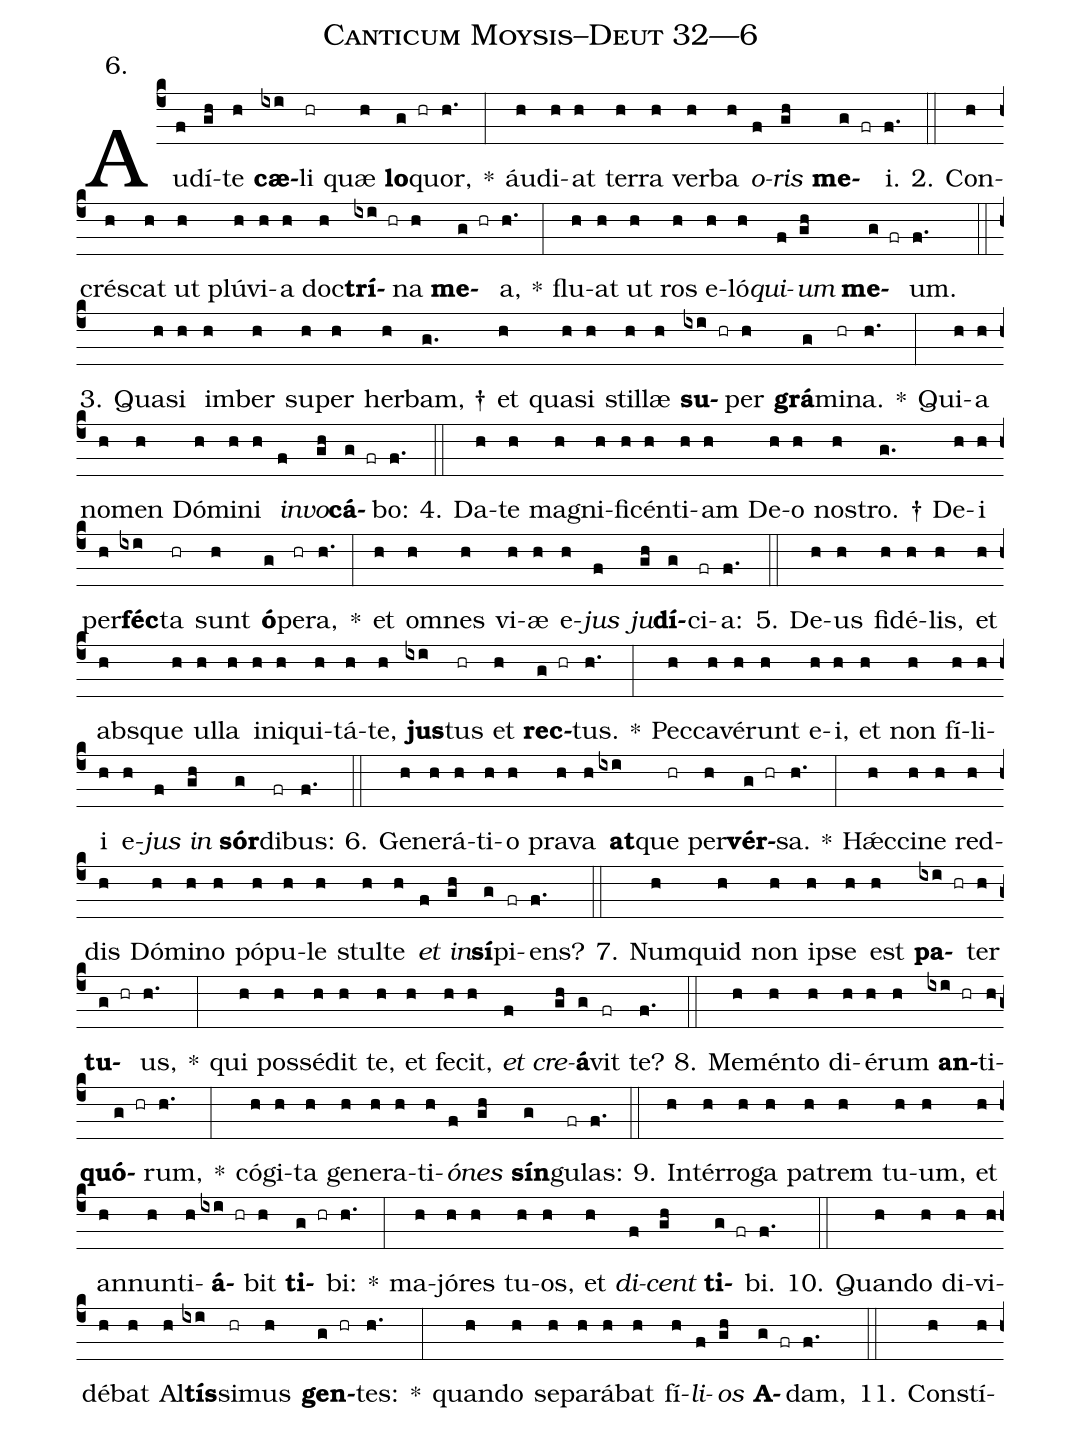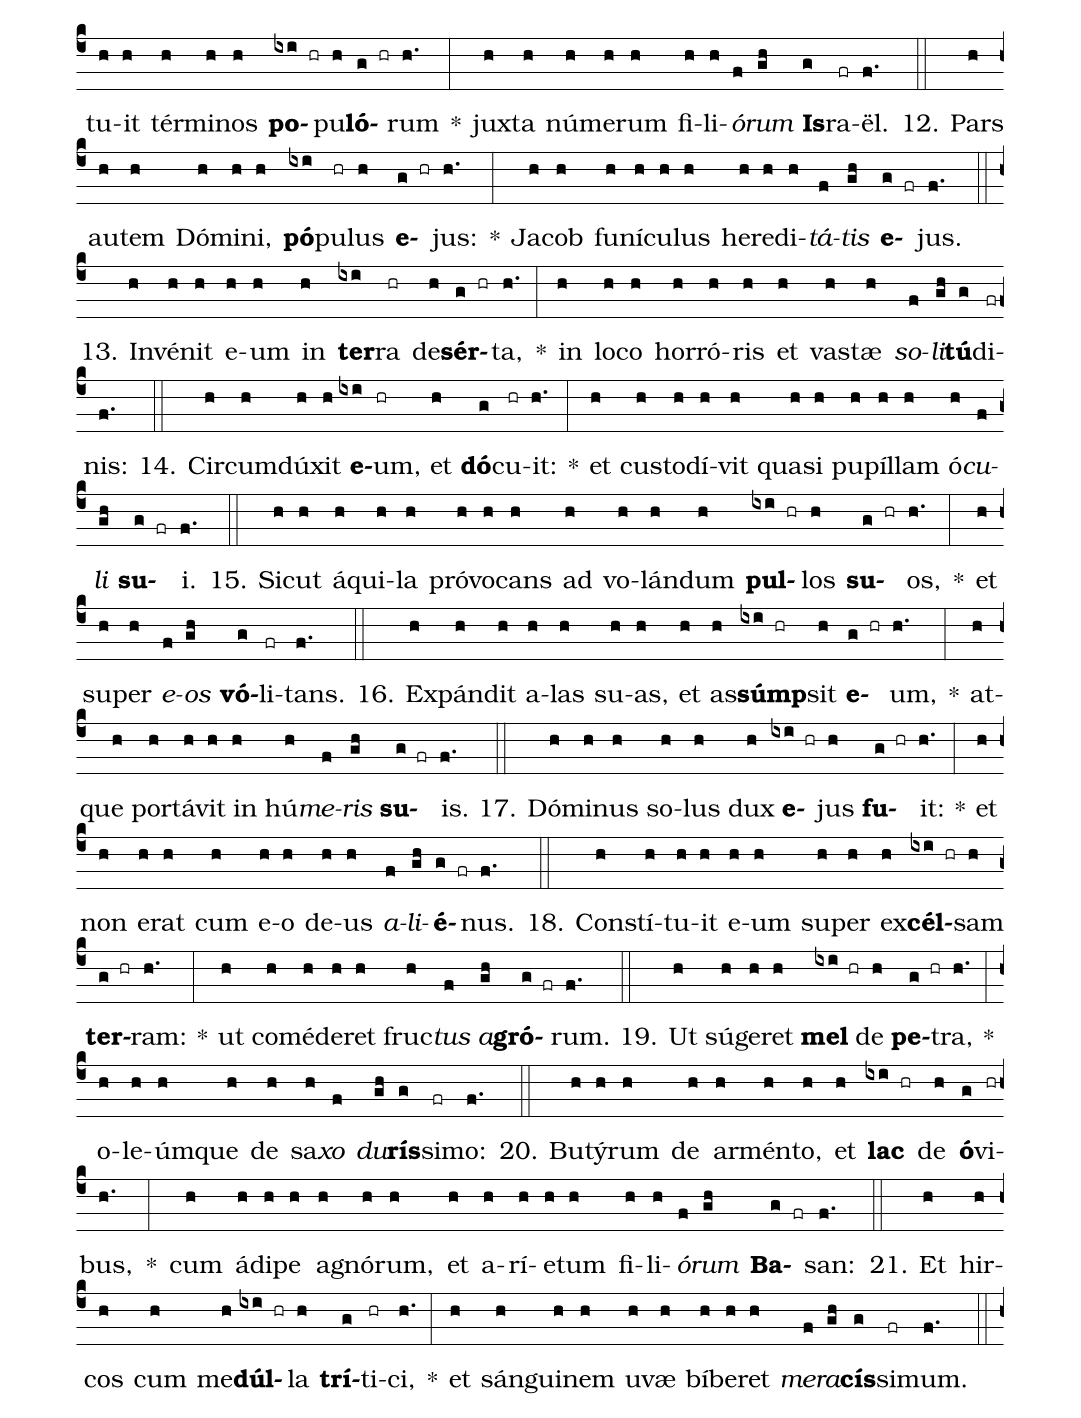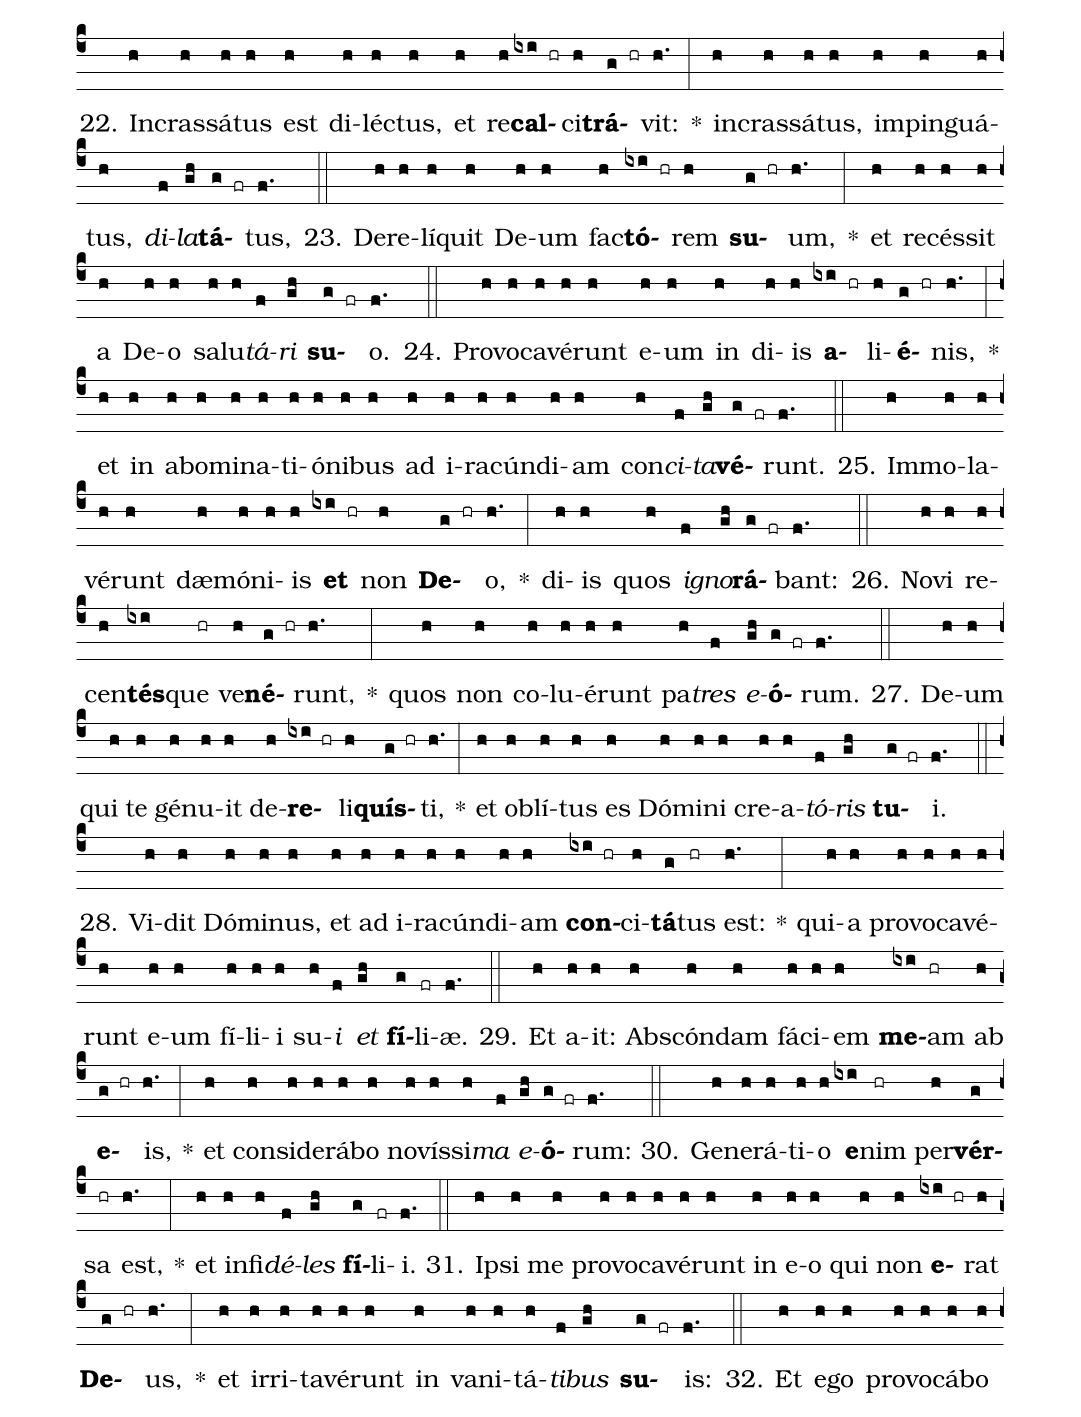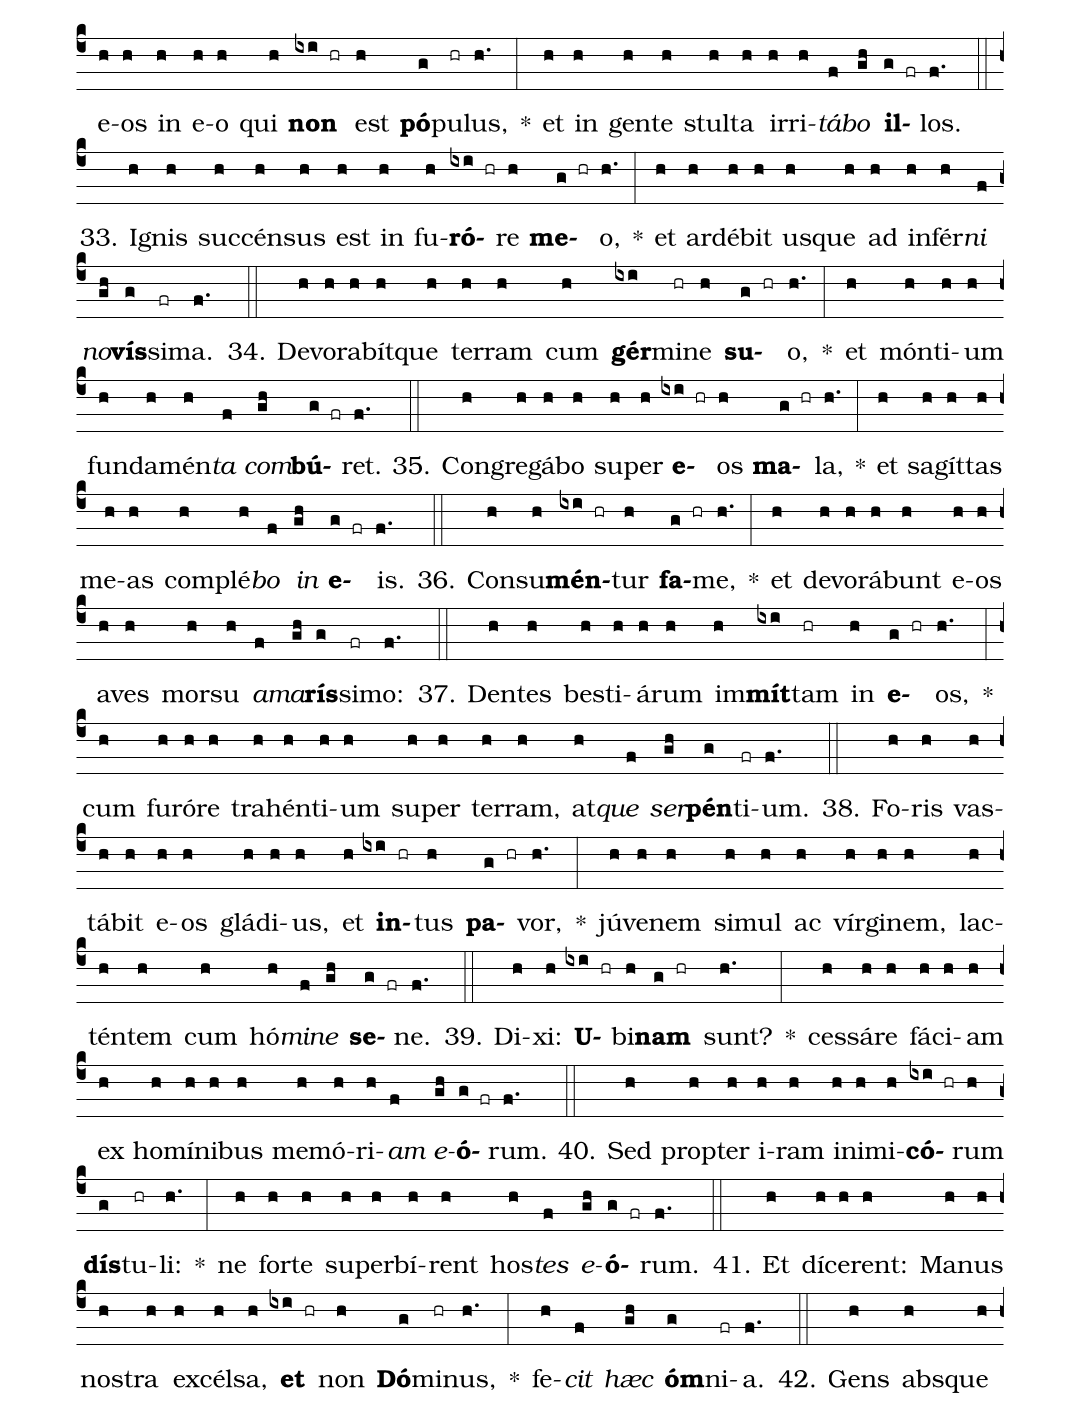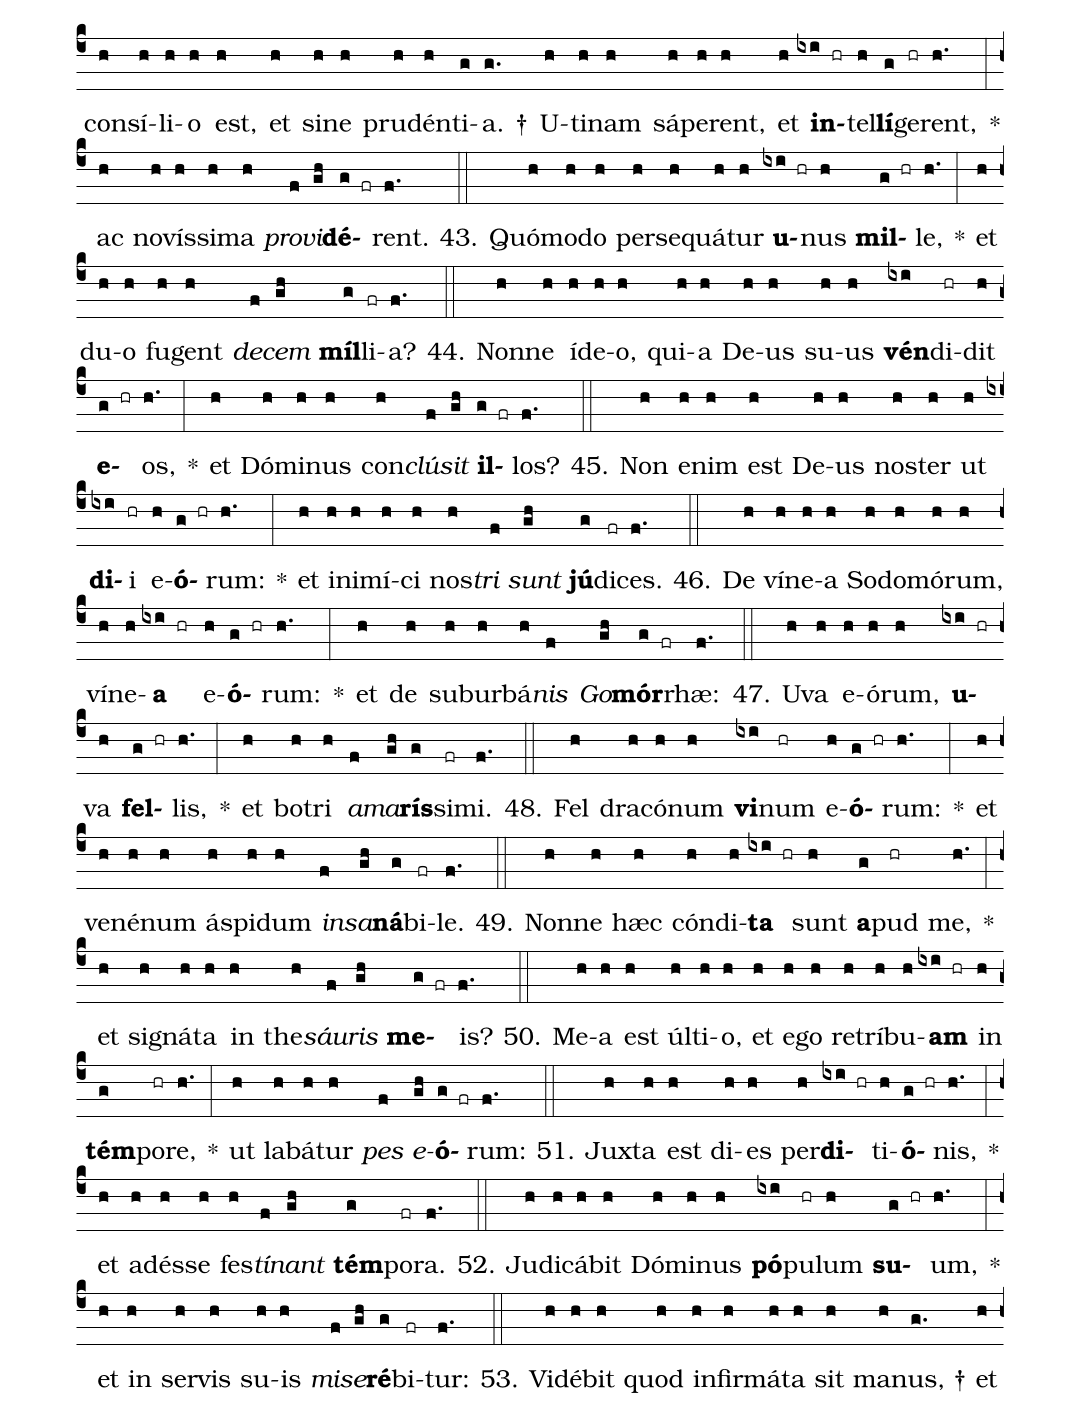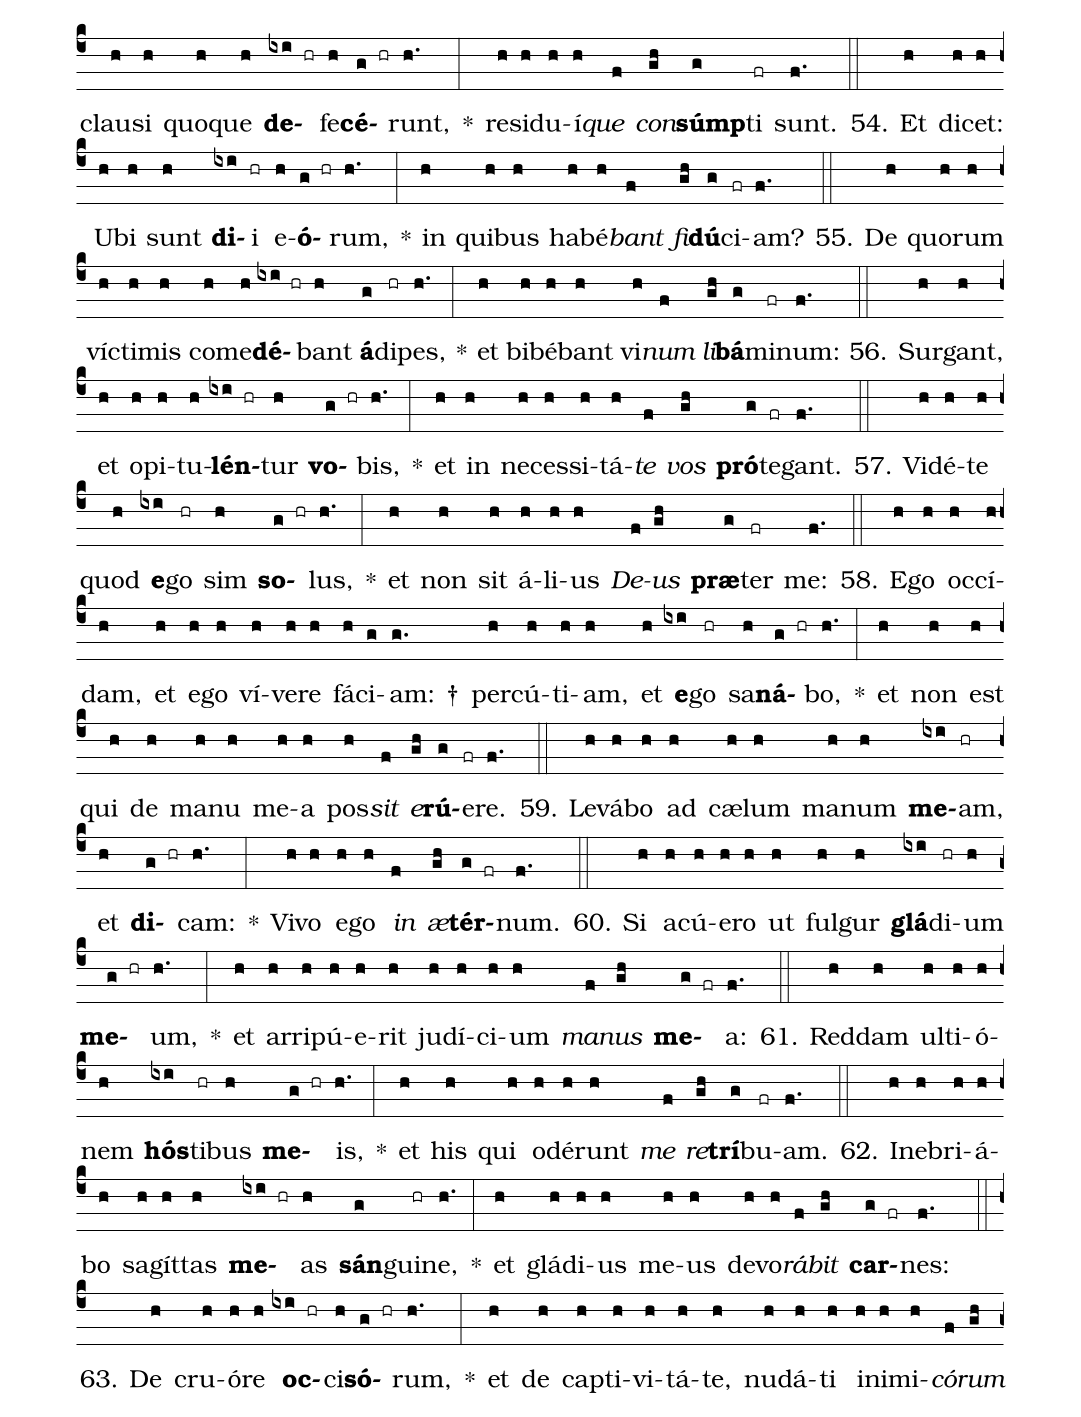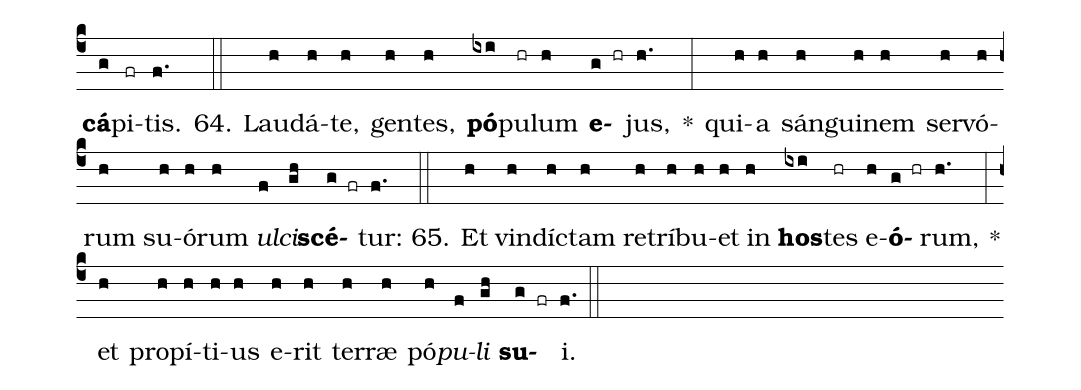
name: Canticum Moysis--Deut 32---6;
annotation: 6.;
%%
(c4)Au(f)dí(gh)te(h) <b>cæ</b>(ixi)li(hr) quæ(h) <b>lo</b>(g hr)quor,(h.) *(:) áu(h)di(h)at(h) ter(h)ra(h) ver(h)ba(h) <i>o</i>(f)<i>ris</i>(gh) <b>me</b>(g fr)i.(f.) (::)
2. Con(h)crés(h)cat(h) ut(h) plú(h)vi(h)a(h) doc(h)<b>trí</b>(ixi hr)na(h) <b>me</b>(g hr)a,(h.) *(:) flu(h)at(h) ut(h) ros(h) e(h)ló(h)<i>qui</i>(f)<i>um</i>(gh) <b>me</b>(g fr)um.(f.) (::)
3. Qua(h)si(h) im(h)ber(h) su(h)per(h) her(h)bam, †(g.) et(h) qua(h)si(h) stil(h)læ(h) <b>su</b>(ixi hr)per(h) <b>grá</b>(g)mi(hr)na.(h.) *(:) Qui(h)a(h) no(h)men(h) Dó(h)mi(h)ni(h) <i>in</i>(f)<i>vo</i>(gh)<b>cá</b>(g fr)bo:(f.) (::)
4. Da(h)te(h) ma(h)gni(h)fi(h)cén(h)ti(h)am(h) De(h)o(h) nos(h)tro. †(g.) De(h)i(h) per(h)<b>féc</b>(ixi)ta(hr) sunt(h) <b>ó</b>(g)pe(hr)ra,(h.) *(:) et(h) om(h)nes(h) vi(h)æ(h) e(h)<i>jus</i>(f) <i>ju</i>(gh)<b>dí</b>(g)ci(fr)a:(f.) (::)
5. De(h)us(h) fi(h)dé(h)lis,(h) et(h) abs(h)que(h) ul(h)la(h) in(h)i(h)qui(h)tá(h)te,(h) <b>jus</b>(ixi)tus(hr) et(h) <b>rec</b>(g hr)tus.(h.) *(:) Pec(h)ca(h)vé(h)runt(h) e(h)i,(h) et(h) non(h) fí(h)li(h)i(h) e(h)<i>jus</i>(f) <i>in</i>(gh) <b>sór</b>(g)di(fr)bus:(f.) (::)
6. Ge(h)ne(h)rá(h)ti(h)o(h) pra(h)va(h) <b>at</b>(ixi)que(hr) per(h)<b>vér</b>(g hr)sa.(h.) *(:) Hǽc(h)ci(h)ne(h) red(h)dis(h) Dó(h)mi(h)no(h) pó(h)pu(h)le(h) stul(h)te(h) <i>et</i>(f) <i>in</i>(gh)<b>sí</b>(g)pi(fr)ens?(f.) (::)
7. Num(h)quid(h) non(h) ip(h)se(h) est(h) <b>pa</b>(ixi hr)ter(h) <b>tu</b>(g hr)us,(h.) *(:) qui(h) pos(h)sé(h)dit(h) te,(h) et(h) fe(h)cit,(h) <i>et</i>(f) <i>cre</i>(gh)<b>á</b>(g)vit(fr) te?(f.) (::)
8. Me(h)mén(h)to(h) di(h)é(h)rum(h) <b>an</b>(ixi hr)ti(h)<b>quó</b>(g hr)rum,(h.) *(:) có(h)gi(h)ta(h) ge(h)ne(h)ra(h)ti(h)<i>ó</i>(f)<i>nes</i>(gh) <b>sín</b>(g)gu(fr)las:(f.) (::)
9. In(h)tér(h)ro(h)ga(h) pa(h)trem(h) tu(h)um,(h) et(h) an(h)nun(h)ti(h)<b>á</b>(ixi hr)bit(h) <b>ti</b>(g hr)bi:(h.) *(:) ma(h)jó(h)res(h) tu(h)os,(h) et(h) <i>di</i>(f)<i>cent</i>(gh) <b>ti</b>(g fr)bi.(f.) (::)
10. Quan(h)do(h) di(h)vi(h)dé(h)bat(h) Al(h)<b>tís</b>(ixi)si(hr)mus(h) <b>gen</b>(g hr)tes:(h.) *(:) quan(h)do(h) se(h)pa(h)rá(h)bat(h) fí(h)<i>li</i>(f)<i>os</i>(gh) <b>A</b>(g fr)dam,(f.) (::)
11. Con(h)stí(h)tu(h)it(h) tér(h)mi(h)nos(h) <b>po</b>(ixi hr)pu(h)<b>ló</b>(g hr)rum(h.) *(:) jux(h)ta(h) nú(h)me(h)rum(h) fi(h)li(h)<i>ó</i>(f)<i>rum</i>(gh) <b>Is</b>(g)ra(fr)ël.(f.) (::)
12. Pars(h) au(h)tem(h) Dó(h)mi(h)ni,(h) <b>pó</b>(ixi)pu(hr)lus(h) <b>e</b>(g hr)jus:(h.) *(:) Ja(h)cob(h) fu(h)ní(h)cu(h)lus(h) he(h)re(h)di(h)<i>tá</i>(f)<i>tis</i>(gh) <b>e</b>(g fr)jus.(f.) (::)
13. In(h)vé(h)nit(h) e(h)um(h) in(h) <b>ter</b>(ixi)ra(hr) de(h)<b>sér</b>(g hr)ta,(h.) *(:) in(h) lo(h)co(h) hor(h)ró(h)ris(h) et(h) vas(h)tæ(h) <i>so</i>(f)<i>li</i>(gh)<b>tú</b>(g)di(fr)nis:(f.) (::)
14. Cir(h)cum(h)dú(h)xit(h) <b>e</b>(ixi)um,(hr) et(h) <b>dó</b>(g)cu(hr)it:(h.) *(:) et(h) cus(h)to(h)dí(h)vit(h) qua(h)si(h) pu(h)píl(h)lam(h) ó(h)<i>cu</i>(f)<i>li</i>(gh) <b>su</b>(g fr)i.(f.) (::)
15. Sic(h)ut(h) á(h)qui(h)la(h) pró(h)vo(h)cans(h) ad(h) vo(h)lán(h)dum(h) <b>pul</b>(ixi hr)los(h) <b>su</b>(g hr)os,(h.) *(:) et(h) su(h)per(h) <i>e</i>(f)<i>os</i>(gh) <b>vó</b>(g)li(fr)tans.(f.) (::)
16. Ex(h)pán(h)dit(h) a(h)las(h) su(h)as,(h) et(h) as(h)<b>súmp</b>(ixi hr)sit(h) <b>e</b>(g hr)um,(h.) *(:) at(h)que(h) por(h)tá(h)vit(h) in(h) hú(h)<i>me</i>(f)<i>ris</i>(gh) <b>su</b>(g fr)is.(f.) (::)
17. Dó(h)mi(h)nus(h) so(h)lus(h) dux(h) <b>e</b>(ixi hr)jus(h) <b>fu</b>(g hr)it:(h.) *(:) et(h) non(h) e(h)rat(h) cum(h) e(h)o(h) de(h)us(h) <i>a</i>(f)<i>li</i>(gh)<b>é</b>(g fr)nus.(f.) (::)
18. Con(h)stí(h)tu(h)it(h) e(h)um(h) su(h)per(h) ex(h)<b>cél</b>(ixi hr)sam(h) <b>ter</b>(g hr)ram:(h.) *(:) ut(h) com(h)é(h)de(h)ret(h) fruc(h)<i>tus</i>(f) <i>a</i>(gh)<b>gró</b>(g fr)rum.(f.) (::)
19. Ut(h) sú(h)ge(h)ret(h) <b>mel</b>(ixi hr) de(h) <b>pe</b>(g hr)tra,(h.) *(:) o(h)le(h)úm(h)que(h) de(h) sa(h)<i>xo</i>(f) <i>du</i>(gh)<b>rís</b>(g)si(fr)mo:(f.) (::)
20. Bu(h)tý(h)rum(h) de(h) ar(h)mén(h)to,(h) et(h) <b>lac</b>(ixi hr) de(h) <b>ó</b>(g)vi(hr)bus,(h.) *(:) cum(h) á(h)di(h)pe(h) a(h)gnó(h)rum,(h) et(h) a(h)rí(h)e(h)tum(h) fi(h)li(h)<i>ó</i>(f)<i>rum</i>(gh) <b>Ba</b>(g fr)san:(f.) (::)
21. Et(h) hir(h)cos(h) cum(h) me(h)<b>dúl</b>(ixi hr)la(h) <b>trí</b>(g)ti(hr)ci,(h.) *(:) et(h) sán(h)gui(h)nem(h) u(h)væ(h) bí(h)be(h)ret(h) <i>me</i>(f)<i>ra</i>(gh)<b>cís</b>(g)si(fr)mum.(f.) (::)
22. In(h)cras(h)sá(h)tus(h) est(h) di(h)léc(h)tus,(h) et(h) re(h)<b>cal</b>(ixi hr)ci(h)<b>trá</b>(g hr)vit:(h.) *(:) in(h)cras(h)sá(h)tus,(h) im(h)pin(h)guá(h)tus,(h) <i>di</i>(f)<i>la</i>(gh)<b>tá</b>(g fr)tus,(f.) (::)
23. De(h)re(h)lí(h)quit(h) De(h)um(h) fac(h)<b>tó</b>(ixi hr)rem(h) <b>su</b>(g hr)um,(h.) *(:) et(h) re(h)cés(h)sit(h) a(h) De(h)o(h) sa(h)lu(h)<i>tá</i>(f)<i>ri</i>(gh) <b>su</b>(g fr)o.(f.) (::)
24. Pro(h)vo(h)ca(h)vé(h)runt(h) e(h)um(h) in(h) di(h)is(h) <b>a</b>(ixi hr)li(h)<b>é</b>(g hr)nis,(h.) *(:) et(h) in(h) ab(h)o(h)mi(h)na(h)ti(h)ó(h)ni(h)bus(h) ad(h) i(h)ra(h)cún(h)di(h)am(h) con(h)<i>ci</i>(f)<i>ta</i>(gh)<b>vé</b>(g fr)runt.(f.) (::)
25. Im(h)mo(h)la(h)vé(h)runt(h) dæ(h)mó(h)ni(h)is(h) <b>et</b>(ixi hr) non(h) <b>De</b>(g hr)o,(h.) *(:) di(h)is(h) quos(h) <i>i</i>(f)<i>gno</i>(gh)<b>rá</b>(g fr)bant:(f.) (::)
26. No(h)vi(h) re(h)cen(h)<b>tés</b>(ixi)que(hr) ve(h)<b>né</b>(g hr)runt,(h.) *(:) quos(h) non(h) co(h)lu(h)é(h)runt(h) pa(h)<i>tres</i>(f) <i>e</i>(gh)<b>ó</b>(g fr)rum.(f.) (::)
27. De(h)um(h) qui(h) te(h) gé(h)nu(h)it(h) de(h)<b>re</b>(ixi hr)li(h)<b>quís</b>(g hr)ti,(h.) *(:) et(h) ob(h)lí(h)tus(h) es(h) Dó(h)mi(h)ni(h) cre(h)a(h)<i>tó</i>(f)<i>ris</i>(gh) <b>tu</b>(g fr)i.(f.) (::)
28. Vi(h)dit(h) Dó(h)mi(h)nus,(h) et(h) ad(h) i(h)ra(h)cún(h)di(h)am(h) <b>con</b>(ixi hr)ci(h)<b>tá</b>(g)tus(hr) est:(h.) *(:) qui(h)a(h) pro(h)vo(h)ca(h)vé(h)runt(h) e(h)um(h) fí(h)li(h)i(h) su(h)<i>i</i>(f) <i>et</i>(gh) <b>fí</b>(g)li(fr)æ.(f.) (::)
29. Et(h) a(h)it:(h) Abs(h)cón(h)dam(h) fá(h)ci(h)em(h) <b>me</b>(ixi)am(hr) ab(h) <b>e</b>(g hr)is,(h.) *(:) et(h) con(h)si(h)de(h)rá(h)bo(h) no(h)vís(h)si(h)<i>ma</i>(f) <i>e</i>(gh)<b>ó</b>(g fr)rum:(f.) (::)
30. Ge(h)ne(h)rá(h)ti(h)o(h) <b>e</b>(ixi)nim(hr) per(h)<b>vér</b>(g)sa(hr) est,(h.) *(:) et(h) in(h)fi(h)<i>dé</i>(f)<i>les</i>(gh) <b>fí</b>(g)li(fr)i.(f.) (::)
31. Ip(h)si(h) me(h) pro(h)vo(h)ca(h)vé(h)runt(h) in(h) e(h)o(h) qui(h) non(h) <b>e</b>(ixi hr)rat(h) <b>De</b>(g hr)us,(h.) *(:) et(h) ir(h)ri(h)ta(h)vé(h)runt(h) in(h) va(h)ni(h)tá(h)<i>ti</i>(f)<i>bus</i>(gh) <b>su</b>(g fr)is:(f.) (::)
32. Et(h) e(h)go(h) pro(h)vo(h)cá(h)bo(h) e(h)os(h) in(h) e(h)o(h) qui(h) <b>non</b>(ixi hr) est(h) <b>pó</b>(g)pu(hr)lus,(h.) *(:) et(h) in(h) gen(h)te(h) stul(h)ta(h) ir(h)ri(h)<i>tá</i>(f)<i>bo</i>(gh) <b>il</b>(g fr)los.(f.) (::)
33. I(h)gnis(h) suc(h)cén(h)sus(h) est(h) in(h) fu(h)<b>ró</b>(ixi hr)re(h) <b>me</b>(g hr)o,(h.) *(:) et(h) ar(h)dé(h)bit(h) us(h)que(h) ad(h) in(h)fér(h)<i>ni</i>(f) <i>no</i>(gh)<b>vís</b>(g)si(fr)ma.(f.) (::)
34. De(h)vo(h)ra(h)bít(h)que(h) ter(h)ram(h) cum(h) <b>gér</b>(ixi)mi(hr)ne(h) <b>su</b>(g hr)o,(h.) *(:) et(h) món(h)ti(h)um(h) fun(h)da(h)mén(h)<i>ta</i>(f) <i>com</i>(gh)<b>bú</b>(g fr)ret.(f.) (::)
35. Con(h)gre(h)gá(h)bo(h) su(h)per(h) <b>e</b>(ixi hr)os(h) <b>ma</b>(g hr)la,(h.) *(:) et(h) sa(h)gít(h)tas(h) me(h)as(h) com(h)plé(h)<i>bo</i>(f) <i>in</i>(gh) <b>e</b>(g fr)is.(f.) (::)
36. Con(h)su(h)<b>mén</b>(ixi hr)tur(h) <b>fa</b>(g hr)me,(h.) *(:) et(h) de(h)vo(h)rá(h)bunt(h) e(h)os(h) a(h)ves(h) mor(h)su(h) <i>a</i>(f)<i>ma</i>(gh)<b>rís</b>(g)si(fr)mo:(f.) (::)
37. Den(h)tes(h) bes(h)ti(h)á(h)rum(h) im(h)<b>mít</b>(ixi)tam(hr) in(h) <b>e</b>(g hr)os,(h.) *(:) cum(h) fu(h)ró(h)re(h) tra(h)hén(h)ti(h)um(h) su(h)per(h) ter(h)ram,(h) at(h)<i>que</i>(f) <i>ser</i>(gh)<b>pén</b>(g)ti(fr)um.(f.) (::)
38. Fo(h)ris(h) vas(h)tá(h)bit(h) e(h)os(h) glá(h)di(h)us,(h) et(h) <b>in</b>(ixi hr)tus(h) <b>pa</b>(g hr)vor,(h.) *(:) jú(h)ve(h)nem(h) si(h)mul(h) ac(h) vír(h)gi(h)nem,(h) lac(h)tén(h)tem(h) cum(h) hó(h)<i>mi</i>(f)<i>ne</i>(gh) <b>se</b>(g fr)ne.(f.) (::)
39. Di(h)xi:(h) <b>U</b>(ixi hr)bi(h)<b>nam</b>(g hr) sunt?(h.) *(:) ces(h)sá(h)re(h) fá(h)ci(h)am(h) ex(h) ho(h)mí(h)ni(h)bus(h) me(h)mó(h)ri(h)<i>am</i>(f) <i>e</i>(gh)<b>ó</b>(g fr)rum.(f.) (::)
40. Sed(h) prop(h)ter(h) i(h)ram(h) in(h)i(h)mi(h)<b>có</b>(ixi hr)rum(h) <b>dís</b>(g)tu(hr)li:(h.) *(:) ne(h) for(h)te(h) su(h)per(h)bí(h)rent(h) hos(h)<i>tes</i>(f) <i>e</i>(gh)<b>ó</b>(g fr)rum.(f.) (::)
41. Et(h) dí(h)ce(h)rent:(h) Ma(h)nus(h) nos(h)tra(h) ex(h)cél(h)sa,(h) <b>et</b>(ixi hr) non(h) <b>Dó</b>(g)mi(hr)nus,(h.) *(:) fe(h)<i>cit</i>(f) <i>hæc</i>(gh) <b>óm</b>(g)ni(fr)a.(f.) (::)
42. Gens(h) abs(h)que(h) con(h)sí(h)li(h)o(h) est,(h) et(h) si(h)ne(h) pru(h)dén(h)ti(g)a. †(g.) U(h)ti(h)nam(h) sá(h)pe(h)rent,(h) et(h) <b>in</b>(ixi hr)tel(h)<b>lí</b>(g)ge(hr)rent,(h.) *(:) ac(h) no(h)vís(h)si(h)ma(h) <i>pro</i>(f)<i>vi</i>(gh)<b>dé</b>(g fr)rent.(f.) (::)
43. Quó(h)mo(h)do(h) per(h)se(h)quá(h)tur(h) <b>u</b>(ixi hr)nus(h) <b>mil</b>(g hr)le,(h.) *(:) et(h) du(h)o(h) fu(h)gent(h) <i>de</i>(f)<i>cem</i>(gh) <b>míl</b>(g)li(fr)a?(f.) (::)
44. Non(h)ne(h) íd(h)e(h)o,(h) qui(h)a(h) De(h)us(h) su(h)us(h) <b>vén</b>(ixi)di(hr)dit(h) <b>e</b>(g hr)os,(h.) *(:) et(h) Dó(h)mi(h)nus(h) con(h)<i>clú</i>(f)<i>sit</i>(gh) <b>il</b>(g fr)los?(f.) (::)
45. Non(h) e(h)nim(h) est(h) De(h)us(h) nos(h)ter(h) ut(h) <b>di</b>(ixi)i(hr) e(h)<b>ó</b>(g hr)rum:(h.) *(:) et(h) in(h)i(h)mí(h)ci(h) nos(h)<i>tri</i>(f) <i>sunt</i>(gh) <b>jú</b>(g)di(fr)ces.(f.) (::)
46. De(h) ví(h)ne(h)a(h) So(h)do(h)mó(h)rum,(h) ví(h)ne(h)<b>a</b>(ixi hr) e(h)<b>ó</b>(g hr)rum:(h.) *(:) et(h) de(h) sub(h)ur(h)bá(h)<i>nis</i>(f) <i>Go</i>(gh)<b>mór</b>(g fr)rhæ:(f.) (::)
47. U(h)va(h) e(h)ó(h)rum,(h) <b>u</b>(ixi hr)va(h) <b>fel</b>(g hr)lis,(h.) *(:) et(h) bo(h)tri(h) <i>a</i>(f)<i>ma</i>(gh)<b>rís</b>(g)si(fr)mi.(f.) (::)
48. Fel(h) dra(h)có(h)num(h) <b>vi</b>(ixi)num(hr) e(h)<b>ó</b>(g hr)rum:(h.) *(:) et(h) ve(h)né(h)num(h) ás(h)pi(h)dum(h) <i>in</i>(f)<i>sa</i>(gh)<b>ná</b>(g)bi(fr)le.(f.) (::)
49. Non(h)ne(h) hæc(h) cón(h)di(h)<b>ta</b>(ixi hr) sunt(h) <b>a</b>(g)pud(hr) me,(h.) *(:) et(h) si(h)gná(h)ta(h) in(h) the(h)<i>sáu</i>(f)<i>ris</i>(gh) <b>me</b>(g fr)is?(f.) (::)
50. Me(h)a(h) est(h) úl(h)ti(h)o,(h) et(h) e(h)go(h) re(h)trí(h)bu(h)<b>am</b>(ixi hr) in(h) <b>tém</b>(g)po(hr)re,(h.) *(:) ut(h) la(h)bá(h)tur(h) <i>pes</i>(f) <i>e</i>(gh)<b>ó</b>(g fr)rum:(f.) (::)
51. Jux(h)ta(h) est(h) di(h)es(h) per(h)<b>di</b>(ixi hr)ti(h)<b>ó</b>(g hr)nis,(h.) *(:) et(h) ad(h)és(h)se(h) fes(h)<i>tí</i>(f)<i>nant</i>(gh) <b>tém</b>(g)po(fr)ra.(f.) (::)
52. Ju(h)di(h)cá(h)bit(h) Dó(h)mi(h)nus(h) <b>pó</b>(ixi)pu(hr)lum(h) <b>su</b>(g hr)um,(h.) *(:) et(h) in(h) ser(h)vis(h) su(h)is(h) <i>mi</i>(f)<i>se</i>(gh)<b>ré</b>(g)bi(fr)tur:(f.) (::)
53. Vi(h)dé(h)bit(h) quod(h) in(h)fir(h)má(h)ta(h) sit(h) ma(h)nus, †(g.) et(h) clau(h)si(h) quo(h)que(h) <b>de</b>(ixi hr)fe(h)<b>cé</b>(g hr)runt,(h.) *(:) re(h)si(h)du(h)í(h)<i>que</i>(f) <i>con</i>(gh)<b>súmp</b>(g)ti(fr) sunt.(f.) (::)
54. Et(h) di(h)cet:(h) U(h)bi(h) sunt(h) <b>di</b>(ixi)i(hr) e(h)<b>ó</b>(g hr)rum,(h.) *(:) in(h) qui(h)bus(h) ha(h)bé(h)<i>bant</i>(f) <i>fi</i>(gh)<b>dú</b>(g)ci(fr)am?(f.) (::)
55. De(h) quo(h)rum(h) víc(h)ti(h)mis(h) com(h)e(h)<b>dé</b>(ixi hr)bant(h) <b>á</b>(g)di(hr)pes,(h.) *(:) et(h) bi(h)bé(h)bant(h) vi(h)<i>num</i>(f) <i>li</i>(gh)<b>bá</b>(g)mi(fr)num:(f.) (::)
56. Sur(h)gant,(h) et(h) o(h)pi(h)tu(h)<b>lén</b>(ixi hr)tur(h) <b>vo</b>(g hr)bis,(h.) *(:) et(h) in(h) ne(h)ces(h)si(h)tá(h)<i>te</i>(f) <i>vos</i>(gh) <b>pró</b>(g)te(fr)gant.(f.) (::)
57. Vi(h)dé(h)te(h) quod(h) <b>e</b>(ixi)go(hr) sim(h) <b>so</b>(g hr)lus,(h.) *(:) et(h) non(h) sit(h) á(h)li(h)us(h) <i>De</i>(f)<i>us</i>(gh) <b>præ</b>(g)ter(fr) me:(f.) (::)
58. E(h)go(h) oc(h)cí(h)dam,(h) et(h) e(h)go(h) ví(h)ve(h)re(h) fá(h)ci(g)am: †(g.) per(h)cú(h)ti(h)am,(h) et(h) <b>e</b>(ixi)go(hr) sa(h)<b>ná</b>(g hr)bo,(h.) *(:) et(h) non(h) est(h) qui(h) de(h) ma(h)nu(h) me(h)a(h) pos(h)<i>sit</i>(f) <i>e</i>(gh)<b>rú</b>(g)e(fr)re.(f.) (::)
59. Le(h)vá(h)bo(h) ad(h) cæ(h)lum(h) ma(h)num(h) <b>me</b>(ixi)am,(hr) et(h) <b>di</b>(g hr)cam:(h.) *(:) Vi(h)vo(h) e(h)go(h) <i>in</i>(f) <i>æ</i>(gh)<b>tér</b>(g fr)num.(f.) (::)
60. Si(h) a(h)cú(h)e(h)ro(h) ut(h) ful(h)gur(h) <b>glá</b>(ixi)di(hr)um(h) <b>me</b>(g hr)um,(h.) *(:) et(h) ar(h)ri(h)pú(h)e(h)rit(h) ju(h)dí(h)ci(h)um(h) <i>ma</i>(f)<i>nus</i>(gh) <b>me</b>(g fr)a:(f.) (::)
61. Red(h)dam(h) ul(h)ti(h)ó(h)nem(h) <b>hós</b>(ixi)ti(hr)bus(h) <b>me</b>(g hr)is,(h.) *(:) et(h) his(h) qui(h) o(h)dé(h)runt(h) <i>me</i>(f) <i>re</i>(gh)<b>trí</b>(g)bu(fr)am.(f.) (::)
62. In(h)e(h)bri(h)á(h)bo(h) sa(h)gít(h)tas(h) <b>me</b>(ixi hr)as(h) <b>sán</b>(g)gui(hr)ne,(h.) *(:) et(h) glá(h)di(h)us(h) me(h)us(h) de(h)vo(h)<i>rá</i>(f)<i>bit</i>(gh) <b>car</b>(g fr)nes:(f.) (::)
63. De(h) cru(h)ó(h)re(h) <b>oc</b>(ixi hr)ci(h)<b>só</b>(g hr)rum,(h.) *(:) et(h) de(h) cap(h)ti(h)vi(h)tá(h)te,(h) nu(h)dá(h)ti(h) in(h)i(h)mi(h)<i>có</i>(f)<i>rum</i>(gh) <b>cá</b>(g)pi(fr)tis.(f.) (::)
64. Lau(h)dá(h)te,(h) gen(h)tes,(h) <b>pó</b>(ixi)pu(hr)lum(h) <b>e</b>(g hr)jus,(h.) *(:) qui(h)a(h) sán(h)gui(h)nem(h) ser(h)vó(h)rum(h) su(h)ó(h)rum(h) <i>ul</i>(f)<i>ci</i>(gh)<b>scé</b>(g fr)tur:(f.) (::)
65. Et(h) vin(h)díc(h)tam(h) re(h)trí(h)bu(h)et(h) in(h) <b>hos</b>(ixi)tes(hr) e(h)<b>ó</b>(g hr)rum,(h.) *(:) et(h) pro(h)pí(h)ti(h)us(h) e(h)rit(h) ter(h)ræ(h) pó(h)<i>pu</i>(f)<i>li</i>(gh) <b>su</b>(g fr)i.(f.) (::)
